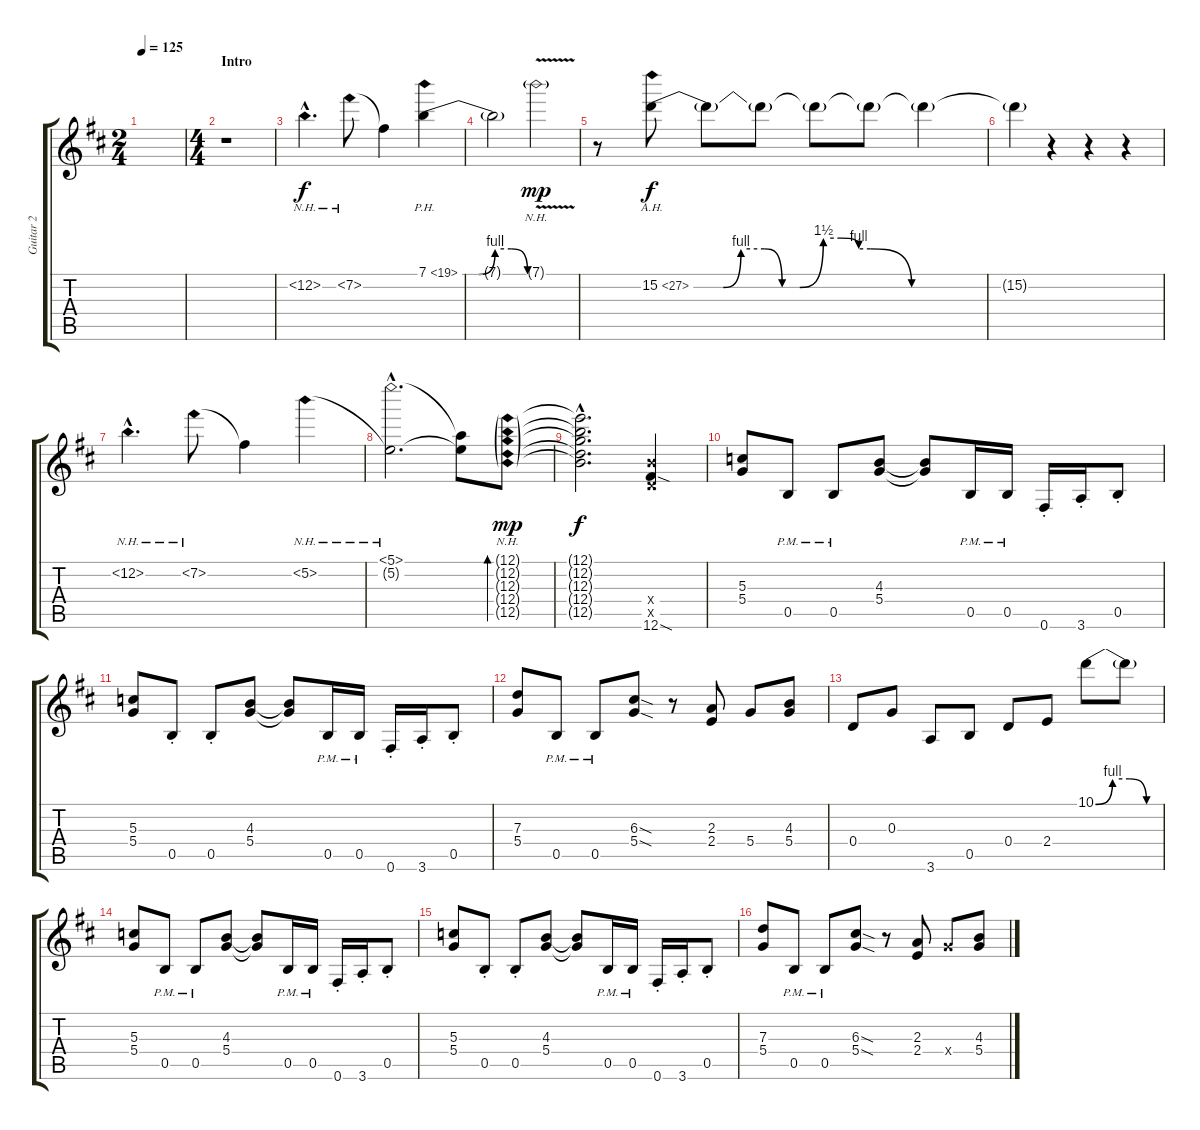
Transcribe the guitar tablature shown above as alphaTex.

\track ("Guitar 2" "Guitar 2") {instrument distortionguitar}
\staff {score tabs}
\tuning (E4 B3 G3 D3 B2 Gb2) {hide}
\ts (2 4)
\tempo 125
\clef g2
\ks bminor
|
\ts (4 4)
\section ("" "Intro")
r.1 |
0.2{nh hac}.4{d} 7.2{nh}.8 7.2{t}.4 7.1{be (custom 0 0 15 0 30 4 45 4 60 0) ph 12}.4 |
7.1{t}.2 7.1{nh v g}.2{dy mp} |
r.8 15.2{be (custom 0 0 5 0 8 4 12 4 15 0 18 0 22 6 25 6 28 4 30 4 37 0 60 0) ah 12}.8{dy f} 15.2{t}.8 15.2{t}.8 15.2{t}.8 15.2{t}.8 15.2{t}.4 |
15.2{t}.4 r.4 r.4 r.4 |
12.2{nh hac}.4{d} 7.2{nh}.8 7.2{t}.4 5.2{nh}.4 |
(5.1{nh hac} 5.2{hac t}).2{d} (5.1{t} 5.2{t}).8 (12.1{nh g} 12.2{nh g} 12.3{nh g} 12.4{nh g} 12.5{nh g}).8{bd 480 dy mp} |
(12.1{hac t} 12.2{hac t} 12.3{hac t} 12.4{hac t} 12.5{hac t}).2{d dy f} (0.4{x} 12.5{x} 12.6{sod}).4 |
(5.3 5.4).8 0.5{pm}.8 0.5{pm}.8 (4.3 5.4).8 (4.3{t} 5.4{t}).8 0.5{pm}.16 0.5{pm}.16 0.6{st}.16 3.6{st}.16 0.5{st}.8 |
(5.3 5.4).8 0.5{st}.8 0.5{st}.8 (4.3 5.4).8 (4.3{t} 5.4{t}).8 0.5{pm}.16 0.5{pm}.16 0.6{st}.16 3.6{st}.16 0.5{st}.8 |
(7.3 5.4).8 0.5{pm}.8 0.5{pm}.8 (6.3{sod} 5.4{sod}).8 r.8 (2.3 2.4).8 5.4.8 (4.3 5.4).8 |
0.4.8 0.3.8 3.6.8 0.5.8 0.4.8 2.4.8 10.1{be (custom 0 0 15 4 30 4 45 0 60 0)}.8 10.1{t}.8 |
(5.3 5.4).8 0.5{pm}.8 0.5{pm}.8 (4.3 5.4).8 (4.3{t} 5.4{t}).8 0.5{pm}.16 0.5{pm}.16 0.6{st}.16 3.6{st}.16 0.5{st}.8 |
(5.3 5.4).8 0.5{st}.8 0.5{st}.8 (4.3 5.4).8 (4.3{t} 5.4{t}).8 0.5{pm}.16 0.5{pm}.16 0.6{st}.16 3.6{st}.16 0.5{st}.8 |
(7.3 5.4).8 0.5{pm}.8 0.5{pm}.8 (6.3{sod} 5.4{sod}).8 r.8 (2.3 2.4).8 5.4{x}.8 (4.3 5.4).8
